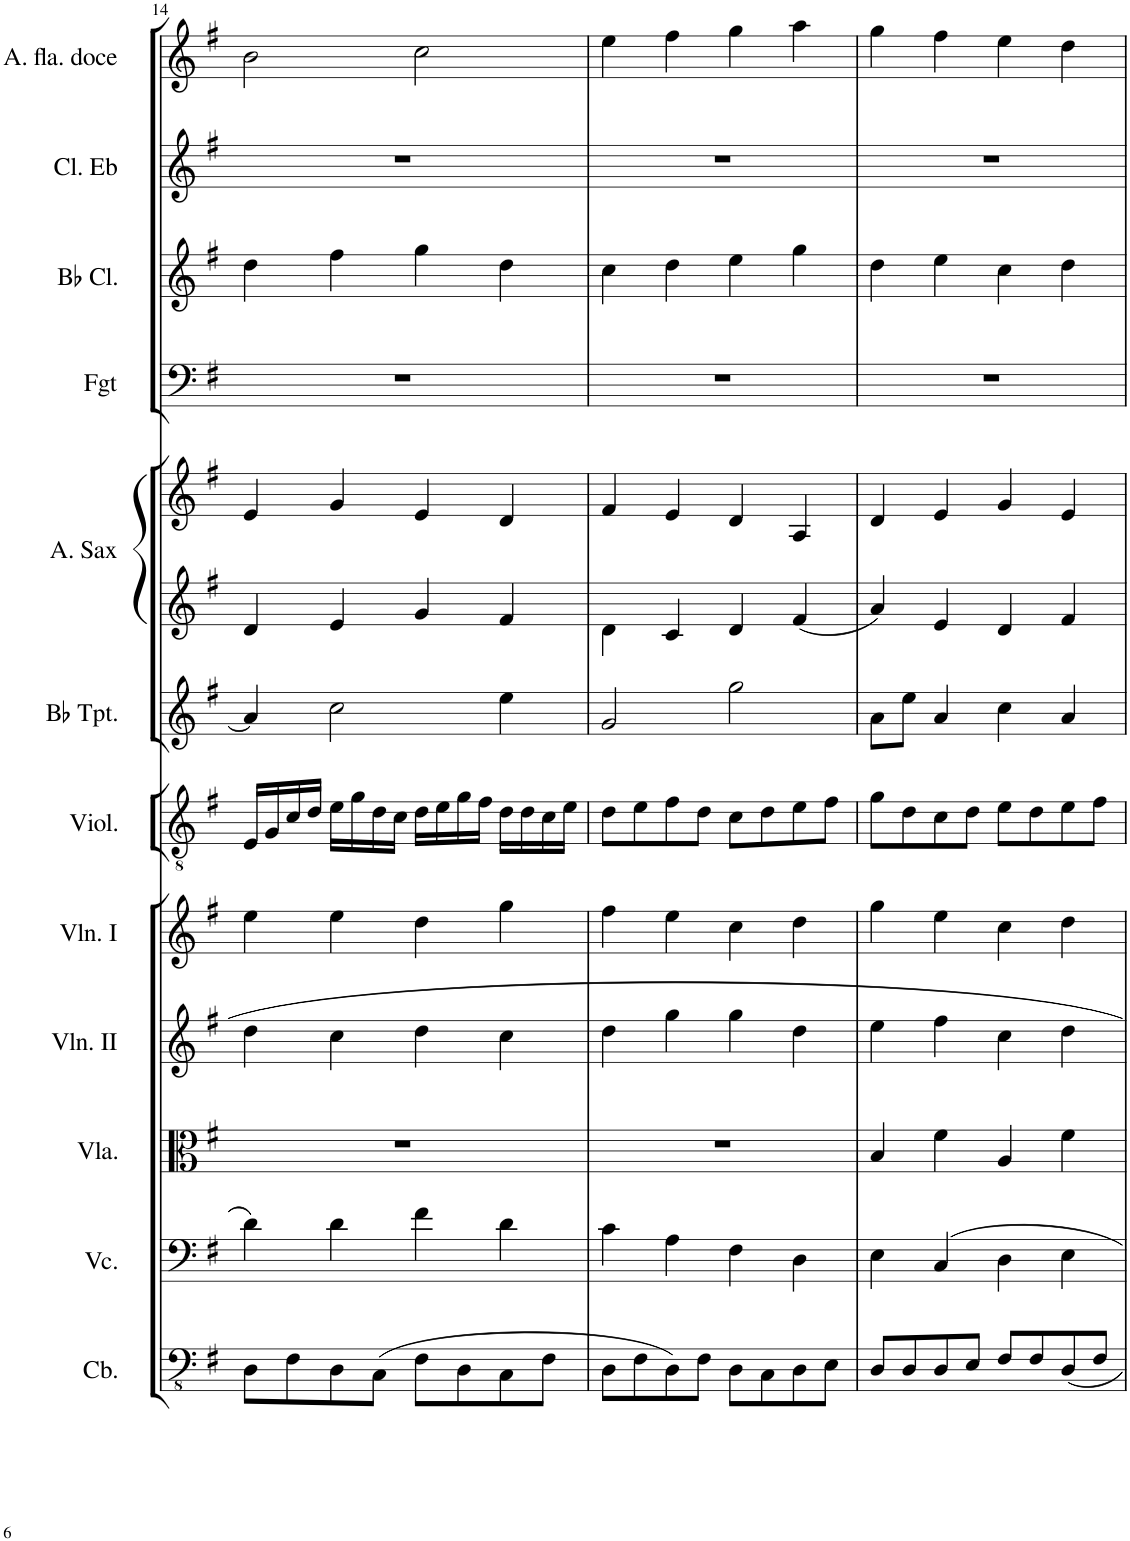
**kern	**kern	**kern	**kern	**kern	**kern	**kern	**kern	**kern	**kern	**kern	**kern	**kern
*part12	*part11	*part10	*part9	*part8	*part7	*part6	*part5	*part5	*part4	*part3	*part2	*part1
*staff13	*staff12	*staff11	*staff10	*staff9	*staff8	*staff7	*staff6	*staff5	*staff4	*staff3	*staff2	*staff1
*I"Contrabasses	*I"Violoncellos	*I"Violas	*I"Violins II	*I"Violins I	*I"Violão	*I"Trumpets in Bb	*I"Saxofone Alto/ Sax Tenor	*	*I"Fagote	*I"Clarinets in Bb	*I"Clarineta em Eb	*I"Flauta Doce Contralto
*I'Cb.	*I'Vc.	*I'Vla.	*I'Vln. II	*I'Vln. I	*I'Viol.	*	*I'A. Sax	*	*I'Fgt	*	*I'Cl. Eb	*
!!LO:PB:g=z
*clefFv4	*clefF4	*clefC3	*clefG2	*clefG2	*clefGv2	*clefG2	*clefG2	*clefG2	*clefF4	*clefG2	*clefG2	*clefG2
*	*	*	*	*	*	*ITrd1c2	*ITrd5c9	*ITrd5c9	*	*ITrd1c2	*ITrd1c2	*
*k[f#]	*k[f#]	*k[f#]	*k[f#]	*k[f#]	*k[f#]	*k[f#]	*k[f#]	*k[f#]	*k[f#]	*k[f#]	*k[f#]	*k[f#]
*M4/4	*M4/4	*M4/4	*M4/4	*M4/4	*M4/4	*M4/4	*M4/4	*M4/4	*M4/4	*M4/4	*M4/4	*M4/4
=14	=14	=14	=14	=14	=14	=14	=14	=14	=14	=14	=14	=14
8DD\L	4d\	1r	4dd\	4ee\	16E/LL	4a/]	4d/	4e/	1r	4dd\	1r	2b\
.	.	.	.	.	16G/	.	.	.	.	.	.	.
8FF#\	.	.	.	.	16c/	.	.	.	.	.	.	.
.	.	.	.	.	16d/JJ	.	.	.	.	.	.	.
8DD\	4d\	.	4cc\	4ee\	16e\LL	2cc\	4e/	4g/	.	4ff#\	.	.
.	.	.	.	.	16g\	.	.	.	.	.	.	.
(8CC\J	.	.	.	.	16d\	.	.	.	.	.	.	.
.	.	.	.	.	16c\JJ	.	.	.	.	.	.	.
8FF#\L	4f#\	.	4dd\	4dd\	16d\LL	.	4g/	4e/	.	4gg\	.	2cc\
.	.	.	.	.	16e\	.	.	.	.	.	.	.
8DD\	.	.	.	.	16g\	.	.	.	.	.	.	.
.	.	.	.	.	16f#\JJ	.	.	.	.	.	.	.
8CC\	4d\	.	4cc\	4gg\	16d\LL	4ee\	4f#/	4d/	.	4dd\	.	.
.	.	.	.	.	16d\	.	.	.	.	.	.	.
8FF#\J	.	.	.	.	16c\	.	.	.	.	.	.	.
.	.	.	.	.	16e\JJ	.	.	.	.	.	.	.
=15	=15	=15	=15	=15	=15	=15	=15	=15	=15	=15	=15	=15
8DD\L	4c\	1r	4dd\	4ff#\	8d\L	2g/	4d\	4f#/	1r	4cc\	1r	4ee\
8FF#\	.	.	.	.	8e\	.	.	.	.	.	.	.
8DD\)	4A\	.	4gg\	4ee\	8f#\	.	4c/	4e/	.	4dd\	.	4ff#\
8FF#\J	.	.	.	.	8d\J	.	.	.	.	.	.	.
8DD\L	4F#\	.	4gg\	4cc\	8c\L	2gg\	4d/	4d/	.	4ee\	.	4gg\
8CC\	.	.	.	.	8d\	.	.	.	.	.	.	.
8DD\	4D\	.	4dd\	4dd\	8e\	.	4f#/	4A/	.	4gg\	.	4aa\
8EE\J	.	.	.	.	8f#\J	.	.	.	.	.	.	.
=16	=16	=16	=16	=16	=16	=16	=16	=16	=16	=16	=16	=16
8DD/L	4E\	4B/	4ee\	4gg\	8g\L	8a\L	4a/	4d/	1r	4dd\	1r	4gg\
8DD/	.	.	.	.	8d\	8ee\J	.	.	.	.	.	.
8DD/	4C/	4f#\	4ff#\	4ee\	8c\	4a/	4e/	4e/	.	4ee\	.	4ff#\
8EE/J	.	.	.	.	8d\J	.	.	.	.	.	.	.
8FF#/L	4D\	4A/	4cc\	4cc\	8e\L	4cc\	4d/	4g/	.	4cc\	.	4ee\
8FF#/	.	.	.	.	8d\	.	.	.	.	.	.	.
8DD/	4E\	4f#\	4dd\	4dd\	8e\	4a/	4f#/	4e/	.	4dd\	.	4dd\
8FF#/J	.	.	.	.	8f#\J	.	.	.	.	.	.	.
=	=	=	=	=	=	=	=	=	=	=	=	=
*-	*-	*-	*-	*-	*-	*-	*-	*-	*-	*-	*-	*-
